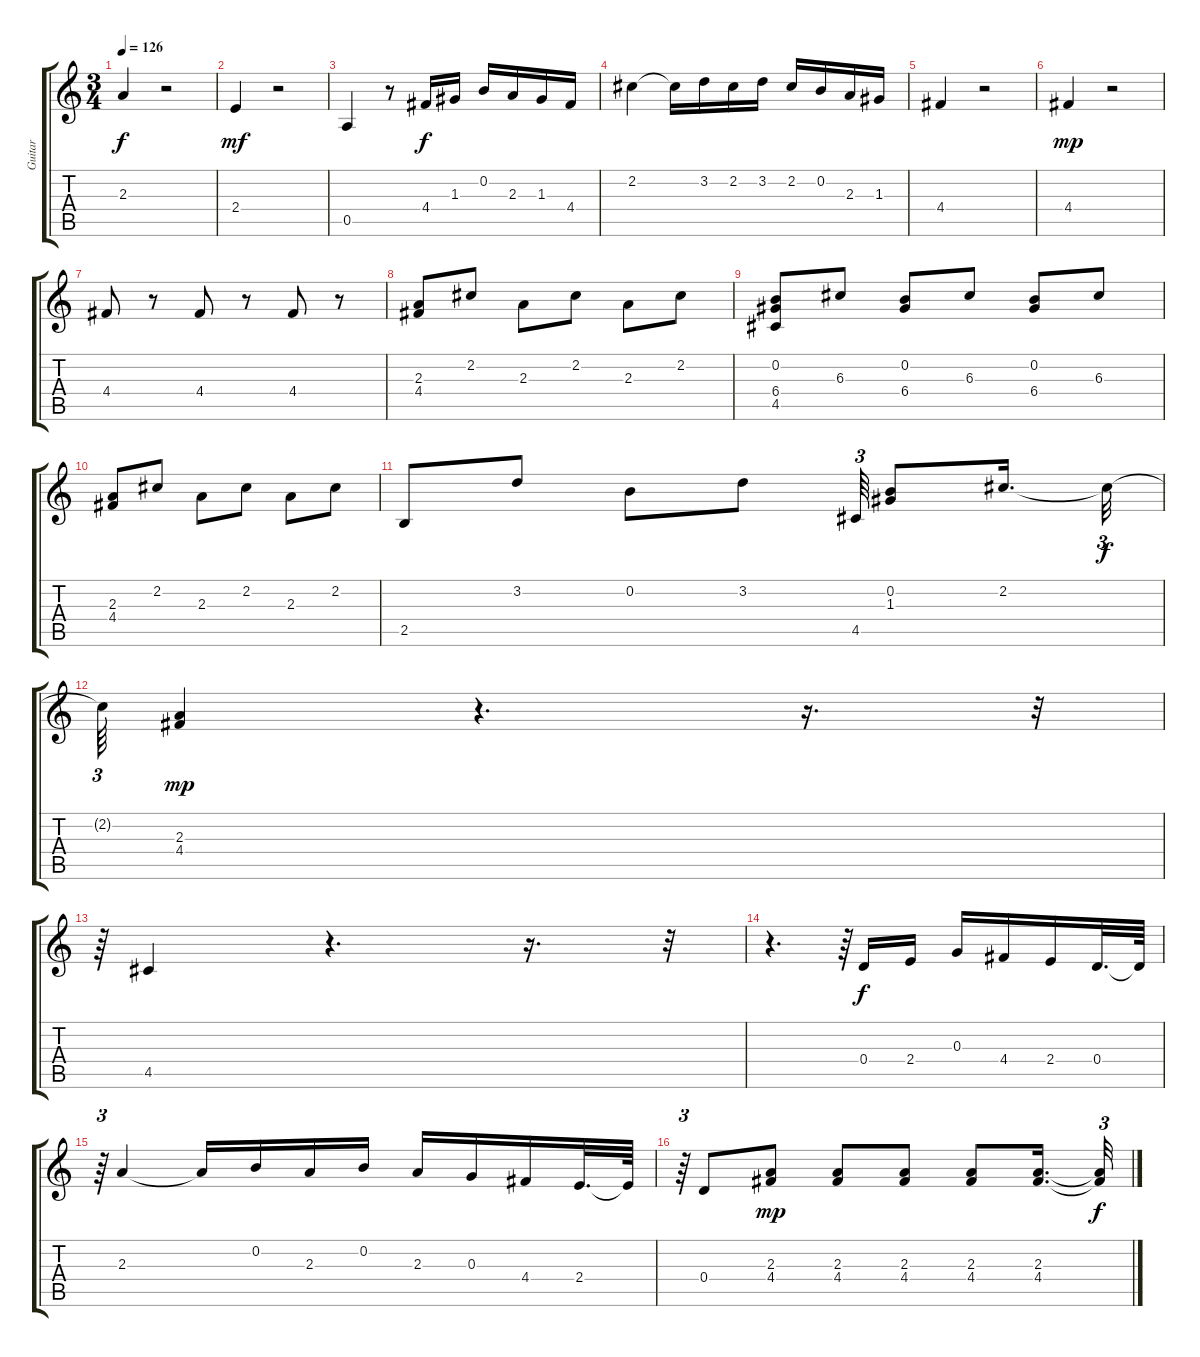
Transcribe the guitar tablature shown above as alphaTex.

\track ("Guitar" "Guitar") {instrument overdrivenguitar}
\staff {score tabs}
\tuning (E4 B3 G3 D3 A2 E2) {hide}
\ts (3 4)
\tempo 126
\clef g2
\ks c
2.3.4{dy f} r.2 |
2.4.4{dy mf} r.2 |
0.5.4 r.8 4.4.16{dy f} 1.3.16 0.2.16 2.3.16 1.3.16 4.4.16 |
2.2.4 2.2{t}.16 3.2.16 2.2.16 3.2.16 2.2.16 0.2.16 2.3.16 1.3.16 |
4.4.4 r.2 |
4.4.4{dy mp} r.2 |
4.4.8 r.8 4.4.8 r.8 4.4.8 r.8 |
(2.3 4.4).8 2.2.8 2.3.8 2.2.8 2.3.8 2.2.8 |
(0.2 6.4 4.5).8 6.3.8 (0.2 6.4).8 6.3.8 (0.2 6.4).8 6.3.8 |
(2.3 4.4).8 2.2.8 2.3.8 2.2.8 2.3.8 2.2.8 |
2.5.8 3.2.8 0.2.8 3.2.8 4.5.64{tu (3 2)} (0.2 1.3).8 2.2.16{d} 2.2{t}.32{tu (3 2) dy f} |
2.2{t}.64{tu (3 2)} (2.3 4.4).4{dy mp} r.4{d} r.16{d} r.32{tu (3 2)} |
r.64{tu (3 2)} 4.5.4 r.4{d} r.16{d} r.32{tu (3 2)} |
r.4{d} r.64{tu (3 2)} 0.4.16{dy f} 2.4.16 0.3.16 4.4.16 2.4.16 0.4.32{d} 0.4{t}.64 |
r.64{tu (3 2)} 2.3.4 2.3{t}.16 0.2.16 2.3.16 0.2.16 2.3.16 0.3.16 4.4.16 2.4.32{d} 2.4{t}.64 |
r.64{tu (3 2)} 0.4.8 (2.3 4.4).8{dy mp} (2.3 4.4).8 (2.3 4.4).8 (2.3 4.4).8 (2.3 4.4).16{d} (2.3{t} 4.4{t}).32{tu (3 2) dy f}
